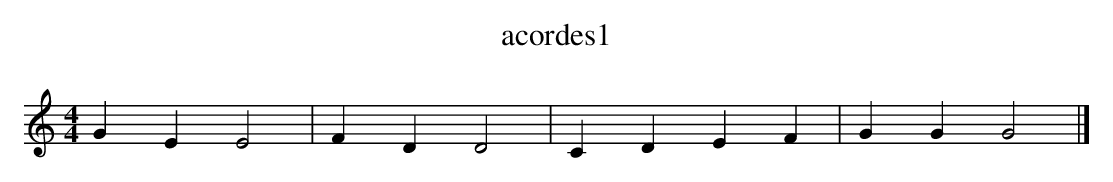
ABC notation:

X:1
T:acordes1
M:4/4
L:1/4
K:C
G E E2 | F D D2 | C D E  F| G G G2 |]
